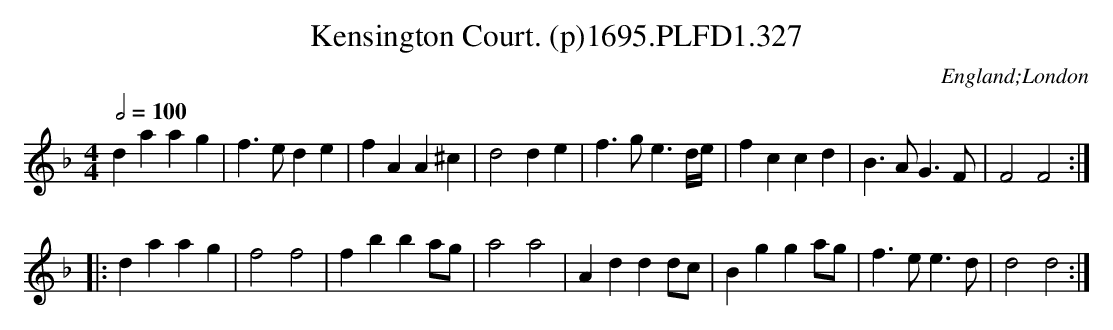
X:1
T:Kensington Court. (p)1695.PLFD1.327
M:4/4
L:1/4
Q:1/2=100
O:England;London
K:F
daag|f>ede|fAA^c|d2de|f>ge>d/2e/4|fccd|B>AG>F|F2F2:|
|:daag|f2f2|fbba/g/|a2a2|Addd/c/|Bgga/g/|f>ee>d|d2d2:|
